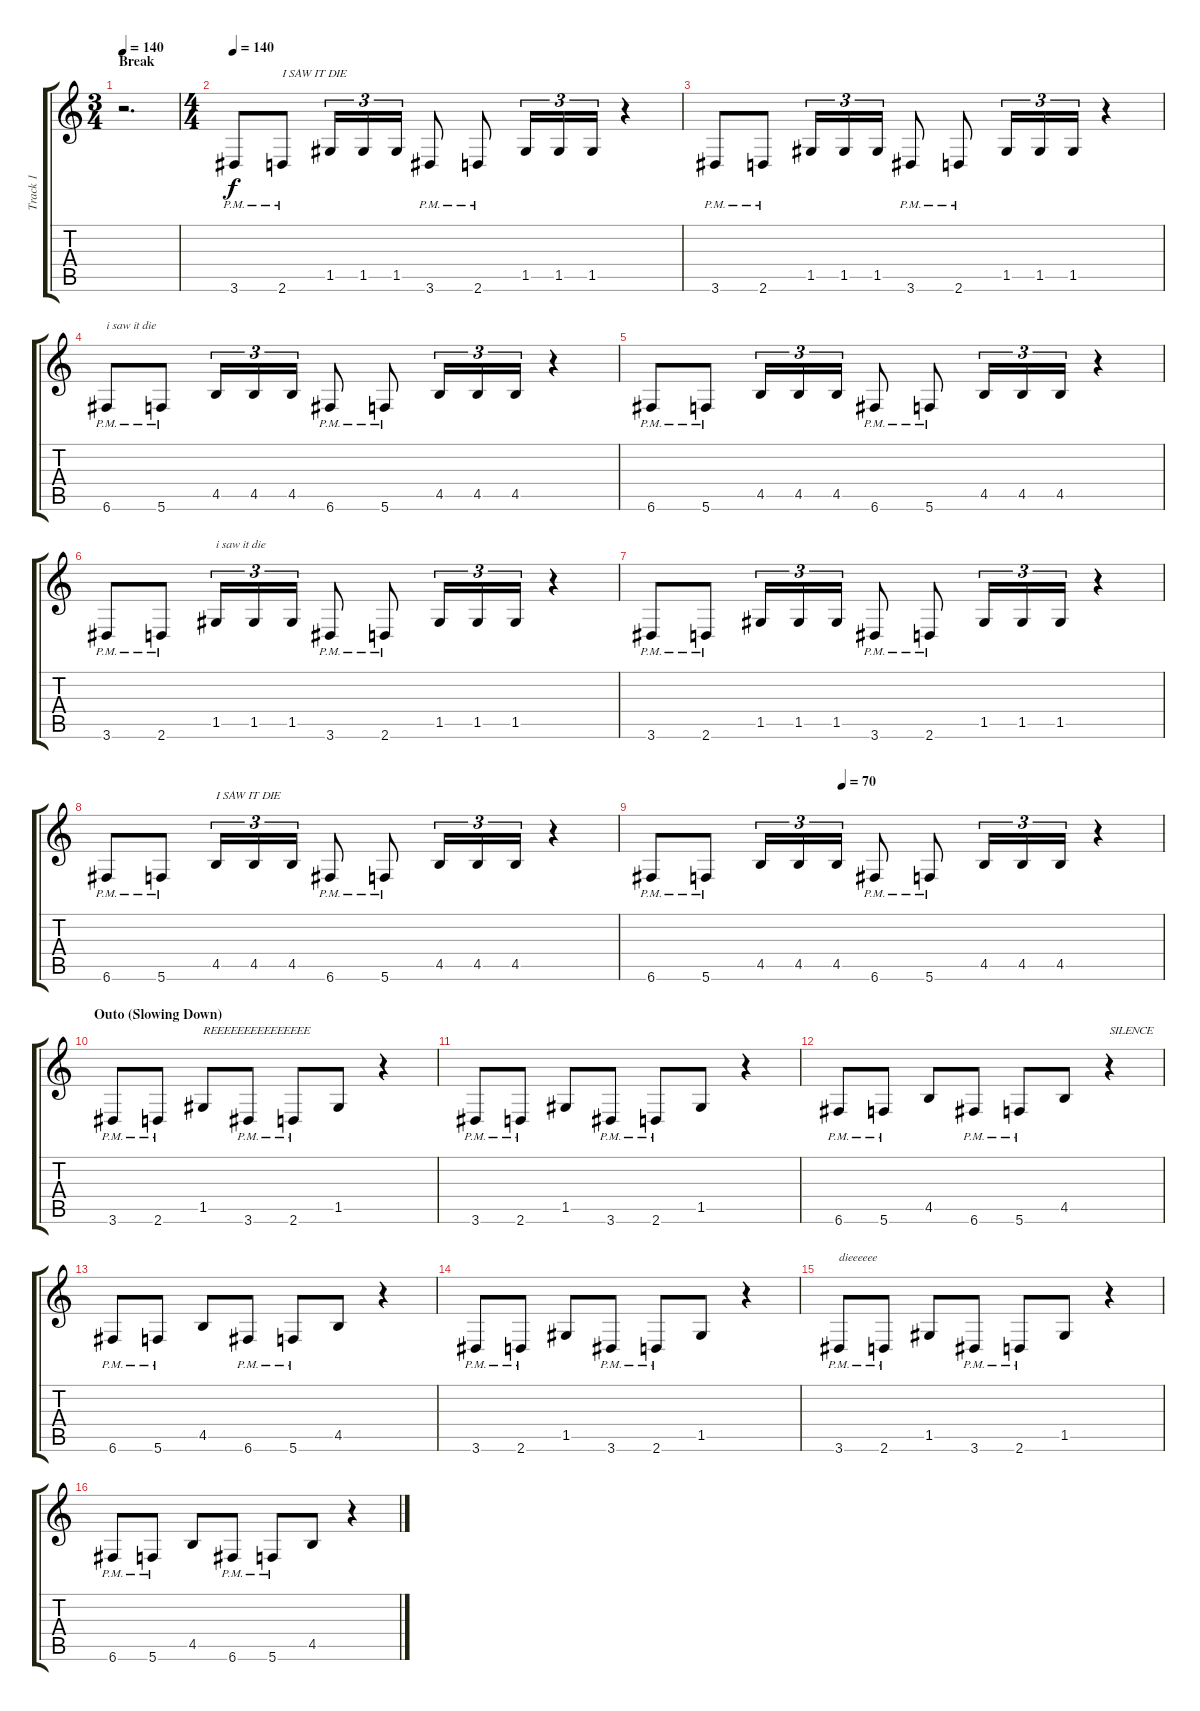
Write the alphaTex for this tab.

\track ("Track 1" "Track 1") {instrument distortionguitar}
\staff {score tabs}
\tuning (D4 A3 F3 C3 G2 C2) {hide}
\ts (3 4)
\section ("" "Break")
\tempo 140
\clef g2
\ks c
r.2{d dy f} |
\ts (4 4)
\tempo 140
3.6{pm}.8 2.6{pm}.8{txt "I SAW IT DIE"} 1.5.16{tu (3 2)} 1.5.16{tu (3 2)} 1.5.16{tu (3 2)} 3.6{pm}.8 2.6{pm}.8 1.5.16{tu (3 2)} 1.5.16{tu (3 2)} 1.5.16{tu (3 2)} r.4 |
3.6{pm}.8 2.6{pm}.8 1.5.16{tu (3 2)} 1.5.16{tu (3 2)} 1.5.16{tu (3 2)} 3.6{pm}.8 2.6{pm}.8 1.5.16{tu (3 2)} 1.5.16{tu (3 2)} 1.5.16{tu (3 2)} r.4 |
6.6{pm}.8{txt "i saw it die"} 5.6{pm}.8 4.5.16{tu (3 2)} 4.5.16{tu (3 2)} 4.5.16{tu (3 2)} 6.6{pm}.8 5.6{pm}.8 4.5.16{tu (3 2)} 4.5.16{tu (3 2)} 4.5.16{tu (3 2)} r.4 |
6.6{pm}.8 5.6{pm}.8 4.5.16{tu (3 2)} 4.5.16{tu (3 2)} 4.5.16{tu (3 2)} 6.6{pm}.8 5.6{pm}.8 4.5.16{tu (3 2)} 4.5.16{tu (3 2)} 4.5.16{tu (3 2)} r.4 |
3.6{pm}.8 2.6{pm}.8 1.5.16{tu (3 2) txt "i saw it die"} 1.5.16{tu (3 2)} 1.5.16{tu (3 2)} 3.6{pm}.8 2.6{pm}.8 1.5.16{tu (3 2)} 1.5.16{tu (3 2)} 1.5.16{tu (3 2)} r.4 |
3.6{pm}.8 2.6{pm}.8 1.5.16{tu (3 2)} 1.5.16{tu (3 2)} 1.5.16{tu (3 2)} 3.6{pm}.8 2.6{pm}.8 1.5.16{tu (3 2)} 1.5.16{tu (3 2)} 1.5.16{tu (3 2)} r.4 |
6.6{pm}.8 5.6{pm}.8 4.5.16{tu (3 2) txt "I SAW IT DIE"} 4.5.16{tu (3 2)} 4.5.16{tu (3 2)} 6.6{pm}.8 5.6{pm}.8 4.5.16{tu (3 2)} 4.5.16{tu (3 2)} 4.5.16{tu (3 2)} r.4 |
\tempo (70 0.375)
6.6{pm}.8 5.6{pm}.8 4.5.16{tu (3 2)} 4.5.16{tu (3 2)} 4.5.16{tu (3 2)} 6.6{pm}.8 5.6{pm}.8 4.5.16{tu (3 2)} 4.5.16{tu (3 2)} 4.5.16{tu (3 2)} r.4 |
\section ("" "Outo (Slowing Down)")
3.6{pm}.8 2.6{pm}.8 1.5.8{txt "REEEEEEEEEEEEEEE"} 3.6{pm}.8 2.6{pm}.8 1.5.8 r.4 |
3.6{pm}.8 2.6{pm}.8 1.5.8 3.6{pm}.8 2.6{pm}.8 1.5.8 r.4 |
6.6{pm}.8 5.6{pm}.8 4.5.8 6.6{pm}.8 5.6{pm}.8 4.5.8 r.4{txt "SILENCE"} |
6.6{pm}.8 5.6{pm}.8 4.5.8 6.6{pm}.8 5.6{pm}.8 4.5.8 r.4 |
3.6{pm}.8 2.6{pm}.8 1.5.8 3.6{pm}.8 2.6{pm}.8 1.5.8 r.4 |
3.6{pm}.8{txt "dieeeeee"} 2.6{pm}.8 1.5.8 3.6{pm}.8 2.6{pm}.8 1.5.8 r.4 |
6.6{pm}.8 5.6{pm}.8 4.5.8 6.6{pm}.8 5.6{pm}.8 4.5.8 r.4
